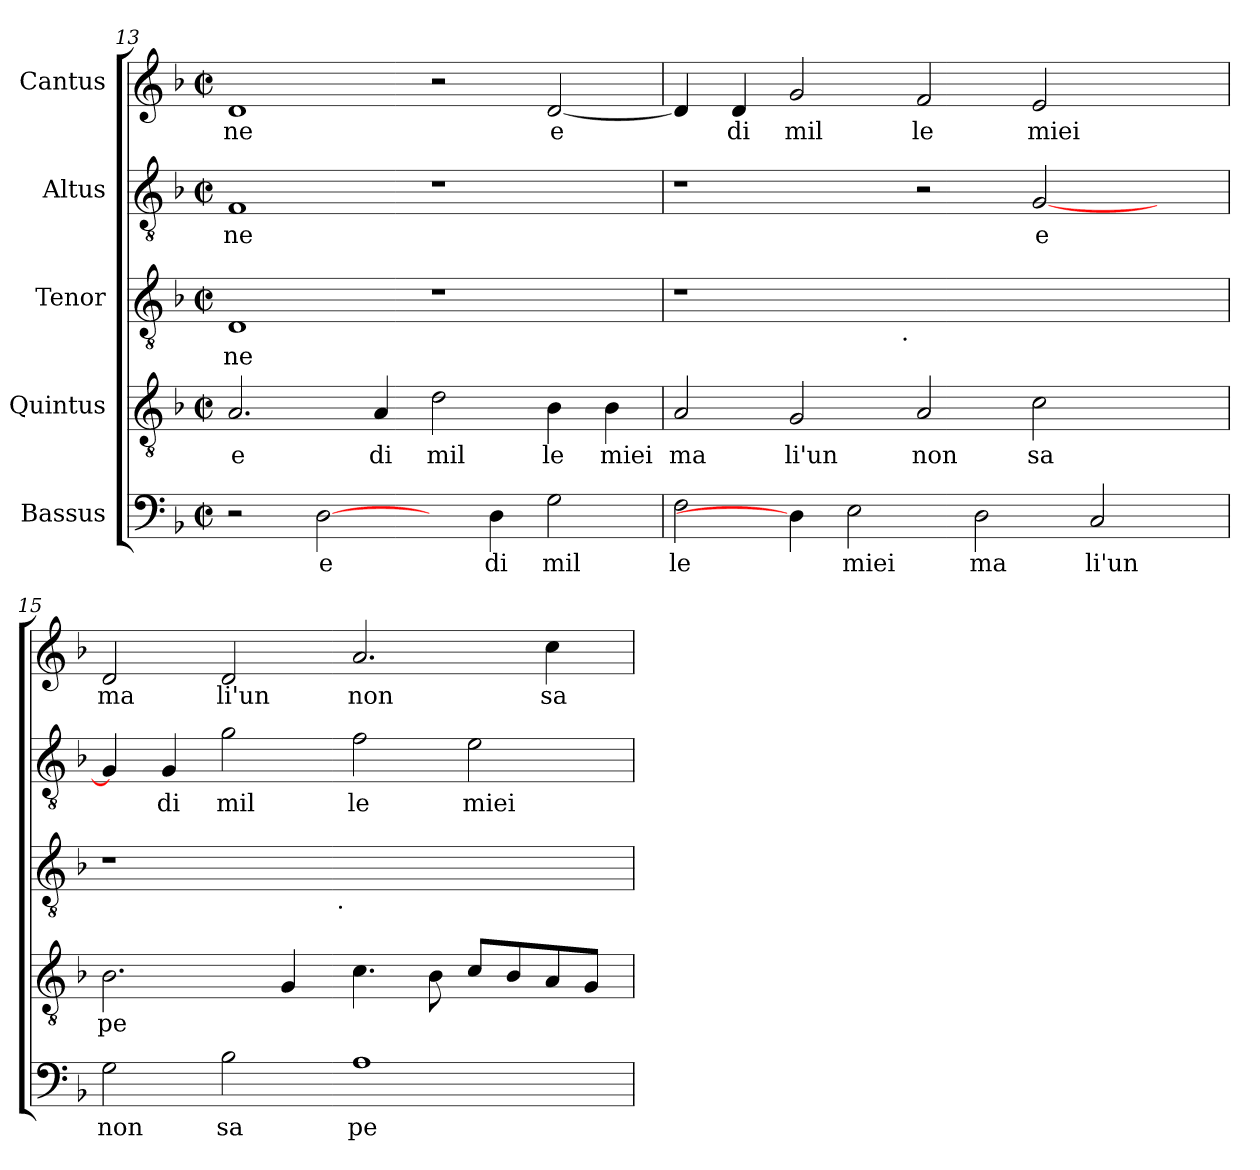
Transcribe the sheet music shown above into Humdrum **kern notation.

**kern	**text	**kern	**text	**kern	**text	**kern	**text	**kern	**text
*part5	*part5	*part4	*part4	*part3	*part3	*part2	*part2	*part1	*part1
*staff5	*staff5	*staff4	*staff4	*staff3	*staff3	*staff2	*staff2	*staff1	*staff1
*I"Bassus	*	*I"Quintus	*	*I"Tenor	*	*I"Altus	*	*I"Cantus	*
*clefF4	*	*clefGv2	*	*clefGv2	*	*clefGv2	*	*clefG2	*
*k[b-]	*	*k[b-]	*	*k[b-]	*	*k[b-]	*	*k[b-]	*
*F:	*	*F:	*	*F:	*	*F:	*	*F:	*
*M2/2	*	*M2/2	*	*M2/2	*	*M2/2	*	*M2/2	*
*met(c|)	*	*met(c|)	*	*met(c|)	*	*met(c|)	*	*met(c|)	*
=13	=13	=13	=13	=13	=13	=13	=13	=13	=13
!	!	!	!LO:LY:b	!	!LO:LY:b	!	!LO:LY:b:cj	!	!LO:LY:b:cj
2r	.	2.A/	e	1D	-ne	1F	ne	1d	ne
!	!LO:LY:b	!	!	!	!	!	!	!	!
[2D\	e	.	.	.	.	.	.	.	.
!	!	!	!LO:LY:b	!	!	!	!	!	!
.	.	4A/	di	.	.	.	.	.	.
!	!	!	!LO:LY:b	!	!	!	!	!	!
4ryy	.	2d\	mil	1r	.	1r	.	2r	.
!	!LO:LY:b	!	!	!	!	!	!	!	!
4D\	di	.	.	.	.	.	.	.	.
!	!LO:LY:b	!	!LO:LY:b	!	!	!	!	!	!LO:LY:b:cj
2G\	mil	4B-\	le	.	.	.	.	[<2d/	e
!	!	!	!LO:LY:b	!	!	!	!	!	!
.	.	4B-\	miei	.	.	.	.	.	.
=14	=14	=14	=14	=14	=14	=14	=14	=14	=14
!	!LO:LY:b	!	!LO:LY:b	!	!	!	!	!	!LO:LY:b:cj
*	*	*	*	*^	*	*	*	*	*
2F\	le	2A/	ma	1r	2ryy	.	1r	.	4d/]	.
!	!	!	!	!	!	!	!	!	!	!LO:LY:b:cj
.	.	.	.	.	.	.	.	.	4d/	di
!	!	!	!LO:LY:b	!	!	!	!	!	!	!LO:LY:b:cj
4D\]	.	2G/	li'un	.	4...ryy	.	.	.	2g/	mil
!	!LO:LY:b	!	!	!	!	!	!	!	!	!
2E\	miei	.	.	.	.	.	.	.	.	.
!	!	!	!	!	!LO:TX:b:t=.	!	!	!	!	!
.	.	.	.	.	1ryy	.	.	.	.	.
!	!	!	!LO:LY:b	!	!	!	!	!	!	!LO:LY:b:cj
.	.	2A/	non	1ryy	.	.	2r	.	2f/	le
!	!LO:LY:b	!	!	!	!	!	!	!	!	!
2D\	ma	.	.	.	.	.	.	.	.	.
!	!	!	!LO:LY:b	!	!	!	!	!LO:LY:b:cj	!	!LO:LY:b:cj
.	.	2c\	sa	.	.	.	[<2G/	e	2e/	miei
!	!LO:LY:b	!	!	!	!	!	!	!	!	!
2C/	li'un	.	.	.	.	.	.	.	.	.
.	.	.	.	.	4ryy	.	.	.	.	.
.	.	4ryy	.	4ryy	.	.	4ryy	.	4ryy	.
.	.	.	.	.	32ryy	.	.	.	.	.
=15	=15	=15	=15	=15	=15	=15	=15	=15	=15	=15
!	!LO:LY:b	!	!LO:LY:b	!	!	!	!	!LO:LY:b:cj	!	!LO:LY:b:cj
2G\	non	2.B-\	pe	1r	2ryy	.	4G/]	.	2d/	ma
!	!	!	!	!	!	!	!	!LO:LY:b:cj	!	!
.	.	.	.	.	.	.	4G/	di	.	.
!	!LO:LY:b	!	!	!	!	!	!	!LO:LY:b:cj	!	!LO:LY:b:cj
2B-\	sa	.	.	.	4...ryy	.	2g\	mil	2d/	li'un
!	!	!	!LO:LY:b	!	!	!	!	!	!	!
.	.	4G/	.	.	.	.	.	.	.	.
!	!	!	!	!	!LO:TX:b:t=.	!	!	!	!	!
.	.	.	.	.	1ryy	.	.	.	.	.
!	!LO:LY:b	!	!LO:LY:b	!	!	!	!	!LO:LY:b:cj	!	!LO:LY:b:cj
1A	pe	4.c\	.	1ryy	.	.	2f\	le	2.a/	non
!	!	!	!LO:LY:b	!	!	!	!	!	!	!
.	.	8B-\	.	.	.	.	.	.	.	.
!	!	!	!LO:LY:b	!	!	!	!	!LO:LY:b:cj	!	!
.	.	8c/L	.	.	.	.	2e\	miei	.	.
!	!	!	!LO:LY:b	!	!	!	!	!	!	!
.	.	8B-/	.	.	.	.	.	.	.	.
!	!	!	!LO:LY:b	!	!	!	!	!	!	!LO:LY:b:cj
.	.	8A/	.	.	.	.	.	.	4cc\	sa
!	!	!	!LO:LY:b	!	!	!	!	!	!	!
.	.	8G/J	.	.	.	.	.	.	.	.
.	.	.	.	.	32ryy	.	.	.	.	.
*	*	*	*	*v	*v	*	*	*	*	*
=	=	=	=	=	=	=	=	=	=
*-	*-	*-	*-	*-	*-	*-	*-	*-	*-
